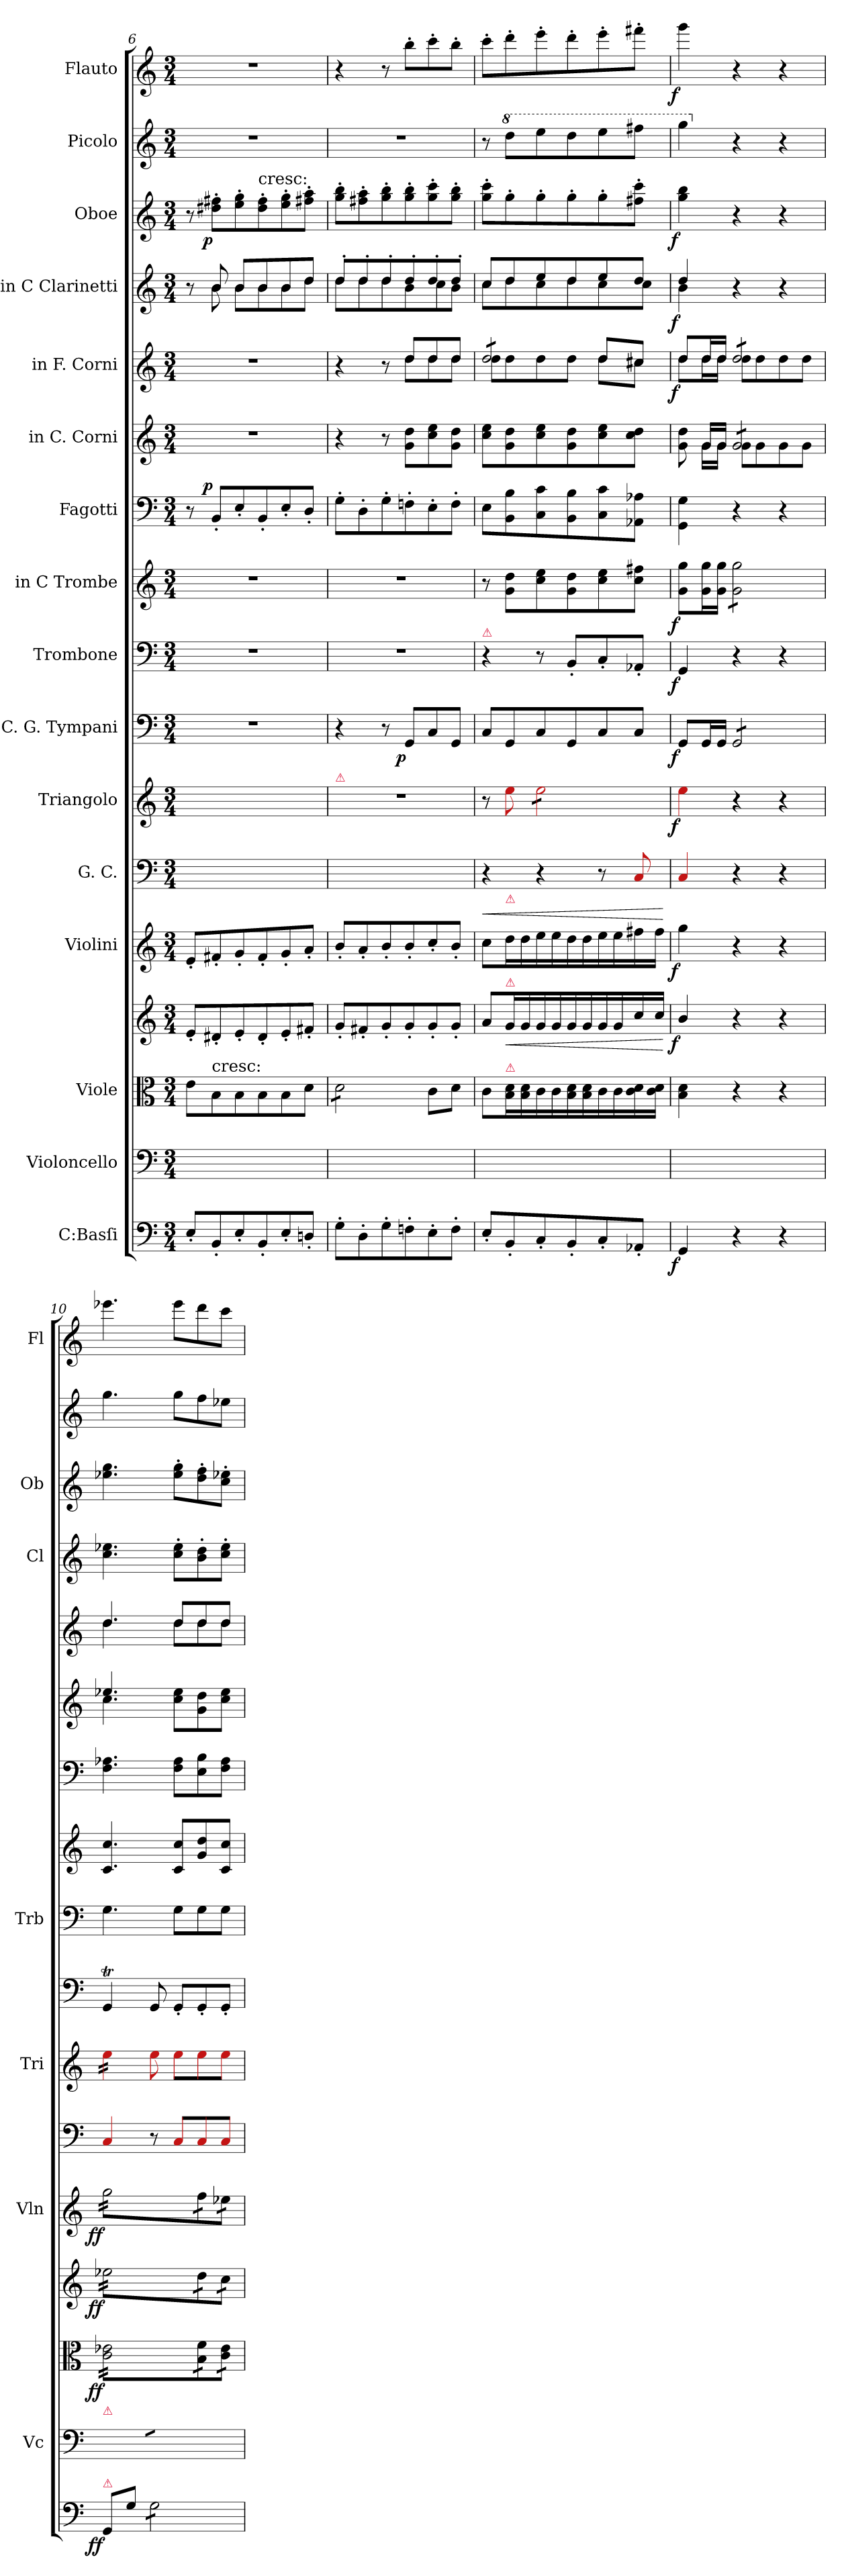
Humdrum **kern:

**kern	**dynam	**kern	**kern	**dynam	**kern	**dynam	**kern	**dynam	**kern	**kern	**dynam	**kern	**dynam	**kern	**dynam	**kern	**dynam	**kern	**dynam	**kern	**dynam	**kern	**dynam	**kern	**dynam	**kern	**dynam	**kern	**kern	**dynam
*part17	*part17	*part16	*part15	*part15	*part14	*part14	*part13	*part13	*part12	*part11	*part11	*part10	*part10	*part9	*part9	*part8	*part8	*part7	*part7	*part6	*part6	*part5	*part5	*part4	*part4	*part3	*part3	*part2	*part1	*part1
*staff17	*staff17	*staff16	*staff15	*staff15	*staff14	*staff14	*staff13	*staff13	*staff12	*staff11	*staff11	*staff10	*staff10	*staff9	*staff9	*staff8	*staff8	*staff7	*staff7	*staff6	*staff6	*staff5	*staff5	*staff4	*staff4	*staff3	*staff3	*staff2	*staff1	*staff1
*I"C:Basſi	*	*I"Violoncello	*I"Viole	*	*	*	*I"Violini	*	*I"G. C.	*I"Triangolo	*	*I"C. G. Tympani	*	*I"Trombone	*	*I"in C Trombe	*	*I"Fagotti	*	*I"in C. Corni	*	*I"in F. Corni	*	*I"in C Clarinetti	*	*I"Oboe	*	*I"Picolo	*I"Flauto	*
*	*	*I'Vc	*	*	*	*	*I'Vln	*	*	*I'Tri	*	*	*	*I'Trb	*	*	*	*	*	*	*	*	*	*I'Cl	*	*I'Ob	*	*	*I'Fl	*
*clefF4	*	*clefF4	*clefC3	*	*clefG2	*	*clefG2	*	*clefF4	*clefG2	*	*clefF4	*	*clefF4	*	*clefG2	*	*clefF4	*	*clefG2	*	*clefG2	*	*clefG2	*	*clefG2	*	*clefG2	*clefG2	*
*	*	*	*	*	*	*	*	*	*	*	*	*	*	*	*	*	*	*	*	*	*	*ITrd4c7	*	*	*	*	*	*	*	*
*k[]	*	*k[]	*k[]	*	*k[]	*	*k[]	*	*k[]	*k[]	*	*k[]	*	*k[]	*	*k[]	*	*k[]	*	*k[]	*	*k[b-]	*	*k[]	*	*k[]	*	*k[]	*k[]	*
*M3/4	*	*M3/4	*M3/4	*	*M3/4	*	*M3/4	*	*M3/4	*M3/4	*	*M3/4	*	*M3/4	*	*M3/4	*	*M3/4	*	*M3/4	*	*M3/4	*	*M3/4	*	*M3/4	*	*M3/4	*M3/4	*
=6	=6	=6	=6	=6	=6	=6	=6	=6	=6	=6	=6	=6	=6	=6	=6	=6	=6	=6	=6	=6	=6	=6	=6	=6	=6	=6	=6	=6	=6	=6
*	*	*	*	*	*	*	*	*	*	*	*	*	*	*	*	*	*	*	*	*	*	*	*	*^	*	*	*	*	*	*
8E'/L	.	8E'/Lyy	8e\L	.	8e'/L	.	8e'/L	.	2.ryy	2.ryy	.	2.r	.	2.r	.	2.r	.	8r	.	2.r	.	2.r	.	8r	8ryy	.	8r	.	2.r	2.r	.
!	!	!	!LO:TX:t=cresc&colon;	!	!	!	!	!	!	!	!	!	!	!	!	!	!	!	!	!	!	!	!	!	!	!	!	!	!	!	!
!	!	!	!	!	!	!	!	!	!	!	!	!	!	!	!	!	!	!	!LO:DY:a:rj	!	!	!	!	!	!	!	!	!LO:DY:rj	!	!	!
8BB'/	.	8BB'/yy	8B\	.	8d#X'/	.	8f#X'/	.	.	.	.	.	.	.	.	.	.	8BB'/L	p	.	.	.	.	8b/	8b\	.	8dd#X'\ 8ff#X'\L	p	.	.	.
8E'/	.	8E'/yy	8B\	.	8e'/	.	8g'/	.	.	.	.	.	.	.	.	.	.	8E'/	.	.	.	.	.	8b/L	8b\L	.	8ee'\ 8gg'\	.	.	.	.
!	!	!	!	!	!	!	!	!	!	!	!	!	!	!	!	!	!	!	!	!	!	!	!	!	!	!	!LO:TX:t=cresc&colon;	!	!	!	!
8BB'/	.	8BB'/yy	8B\	.	8d#'/	.	8f#'/	.	.	.	.	.	.	.	.	.	.	8BB'/	.	.	.	.	.	8b/	8b\	.	8dd#'\ 8ff#'\	.	.	.	.
8E'/	.	8E'/yy	8B\	.	8e'/	.	8g'/	.	.	.	.	.	.	.	.	.	.	8E'/	.	.	.	.	.	8b/	8b\	.	8ee'\ 8gg'\	.	.	.	.
8Dn'/J	.	8Dn'/Jyy	8d\J	.	8f#X'/J	.	8a'/J	.	.	.	.	.	.	.	.	.	.	8D'/J	.	.	.	.	.	8dd/J	8dd\J	.	8ff#X'\ 8aa'\J	.	.	.	.
=7	=7	=7	=7	=7	=7	=7	=7	=7	=7	=7	=7	=7	=7	=7	=7	=7	=7	=7	=7	=7	=7	=7	=7	=7	=7	=7	=7	=7	=7	=7	=7
*	*	*	*	*	*	*	*	*	*	*	*	*	*	*	*	*	*	*	*	*	*	*^	*	*	*	*	*	*	*	*	*
!	!	!	!	!	!	!	!	!	!	!LO:TX:a:color=crimson:t=⚠	!	!	!	!	!	!	!	!	!	!	!	!	!	!	!	!	!	!	!	!	!	!
*	*	*	*tremolo	*	*	*	*	*	*	*	*	*	*	*	*	*	*	*	*	*	*	*	*	*	*	*	*	*	*	*	*	*
8G'\L	.	8G'\Lyy	8d\L	.	8g'/L	.	8b'/L	.	2.ryy	2.r	.	4r	.	2.r	.	2.r	.	8G'\L	.	4r	.	4r	4ryy	.	8dd'/L	8dd\L	.	8gg'\ 8bb'\L	.	2.r	4r	.
8D'\	.	8D'\yy	8d\	.	8f#X'/	.	8a'/	.	.	.	.	.	.	.	.	.	.	8D'\	.	.	.	.	.	.	8dd'/	8dd\	.	8ff#X'\ 8aa'\	.	.	.	.
8G'\	.	8G'\yy	8d\	.	8g'/	.	8b'/	.	.	.	.	8r	.	.	.	.	.	8G'\	.	8r	.	8r	8ryy	.	8dd'/	8dd\	.	8gg'\ 8bb'\	.	.	8r	.
!	!	!	!	!	!	!	!	!	!	!	!	!	!LO:DY:rj	!	!	!	!	!	!	!	!	!	!	!	!	!	!	!	!	!	!	!
8Fn'\	.	8Fn'\yy	8d\J	.	8g'/	.	8b'/	.	.	.	.	8GG/L	p	.	.	.	.	8Fn'\	.	8g\ 8dd\L	.	8g/L	8g\L	.	8dd'/	8b\	.	8gg'\ 8bb'\	.	.	8bb'\L	.
*	*	*	*Xtremolo	*	*	*	*	*	*	*	*	*	*	*	*	*	*	*	*	*	*	*	*	*	*	*	*	*	*	*	*	*
8E'\	.	8E'\yy	8c\L	.	8g'/	.	8cc'/	.	.	.	.	8C/	.	.	.	.	.	8E'\	.	8cc\ 8ee\	.	8g/	8g\	.	8dd'/	8cc\	.	8gg'\ 8ccc'\	.	.	8ccc'\	.
8F'\J	.	8F'\Jyy	8d\J	.	8g'/J	.	8b'/J	.	.	.	.	8GG/J	.	.	.	.	.	8F'\J	.	8g\ 8dd\J	.	8g/J	8g\J	.	8dd'/J	8b\J	.	8gg'\ 8bb'\J	.	.	8bb'\J	.
=8	=8	=8	=8	=8	=8	=8	=8	=8	=8	=8	=8	=8	=8	=8	=8	=8	=8	=8	=8	=8	=8	=8	=8	=8	=8	=8	=8	=8	=8	=8	=8	=8
!	!	!	!	!	!	!	!	!	!	!	!	!	!	!	!	!	!	!	!	!	!	!LO:TX:a:color=crimson:t=⚠	!	!	!	!	!	!	!	!	!	!
!	!	!	!	!	!	!	!	!	!	!	!	!	!	!LO:TX:a:color=crimson:t=⚠	!	!	!	!	!	!	!	!	!	!	!	!	!	!	!	!	!	!
!	!	!	!	!	!	!	!	!LO:HP:a	!	!	!	!	!	!	!	!	!	!	!	!	!	!	!	!	!	!	!	!	!	!	!	!
*	*	*	*	*	*	*	*	*	*	*	*	*	*	*	*	*	*	*	*	*	*	*tremolo	*	*	*	*	*	*	*	*	*	*
8E'/L	.	8E'/Lyy	8c\L	.	8a/L	.	8cc\L	<	4r	8r	.	8C/L	.	4r	.	8r	.	8E\L	.	8cc\ 8ee\L	.	8g/L	8g\L	.	8cc/L	8cc\L	.	8gg'\ 8ccc'\L	.	8r	8ccc'\L	.
!	!	!	!	!	!	!LO:HP:b	!	!	!	!	!	!	!	!	!	!	!	!	!	!	!	!	!	!	!	!	!	!	!	!	!	!
*	*	*	*	*	*	*	*	*	*	*	*	*	*	*	*	*	*	*	*	*	*	*	*	*	*	*	*	*	*	*8va	*	*
!	!	!	!	!	!	!	!LO:TX:a:color=crimson:t=⚠	!	!	!	!	!	!	!	!	!	!	!	!	!	!	!	!	!	!	!	!	!	!	!	!	!
!	!	!	!	!	!LO:TX:a:color=crimson:t=⚠	!	!	!	!	!	!	!	!	!	!	!	!	!	!	!	!	!	!	!	!	!	!	!	!	!	!	!
!	!	!	!LO:TX:a:color=crimson:t=⚠	!	!	!	!	!	!	!	!	!	!	!	!	!	!	!	!	!	!	!	!	!	!	!	!	!	!	!	!	!
8BB'/	.	8BB'/yy	16B\ 16d\L	.	16g/L	<	16dd\L	.	.	8Ree\	.	8GG/	.	.	.	8g\ 8dd\L	.	8BB\ 8B\	.	8g\ 8dd\	.	8g/	8g\	.	8dd/	8dd\	.	8gg'\	.	8ddd\L	8ddd'\	.
.	.	.	16B\ 16d\	.	16g/	.	16dd\	.	.	.	.	.	.	.	.	.	.	.	.	.	.	.	.	.	.	.	.	.	.	.	.	.
!	!	!	!	!	!	!	!	!	!	!LO:TX:a:color=crimson:t=⚠	!	!	!	!	!	!	!	!	!	!	!	!	!	!	!	!	!	!	!	!	!	!
*	*	*	*	*	*	*	*	*	*	*tremolo	*	*	*	*	*	*	*	*	*	*	*	*	*	*	*	*	*	*	*	*	*	*
8C'/	.	8C'/yy	16c\	.	16g/	.	16ee\	.	4r	8Ree\L	.	8C/	.	8r	.	8cc\ 8ee\	.	8C\ 8c\	.	8cc\ 8ee\	.	8g/	8g\	.	8ee/	8cc\	.	8gg'\	.	8eee\	8eee'\	.
.	.	.	16c\	.	16g/	.	16ee\	.	.	.	.	.	.	.	.	.	.	.	.	.	.	.	.	.	.	.	.	.	.	.	.	.
8BB'/	.	8BB'/yy	16B\ 16d\	.	16g/	.	16dd\	.	.	8Ree\	.	8GG/	.	8BB'/L	.	8g\ 8dd\	.	8BB\ 8B\	.	8g\ 8dd\	.	8g/J	8g\J	.	8dd/	8dd\	.	8gg'\	.	8ddd\	8ddd'\	.
*	*	*	*	*	*	*	*	*	*	*	*	*	*	*	*	*	*	*	*	*	*	*Xtremolo	*	*	*	*	*	*	*	*	*	*
.	.	.	16B\ 16d\	.	16g/	.	16dd\	.	.	.	.	.	.	.	.	.	.	.	.	.	.	.	.	.	.	.	.	.	.	.	.	.
8C'/	.	8C'/yy	16c\	.	16g/	.	16ee\	.	8r	8Ree\	.	8C/	.	8C'/	.	8cc\ 8ee\	.	8C\ 8c\	.	8cc\ 8ee\	.	8g/L	8g\L	.	8ee/	8cc\	.	8gg'\	.	8eee\	8eee'\	.
.	.	.	16c\	.	16g/	.	16ee\	.	.	.	.	.	.	.	.	.	.	.	.	.	.	.	.	.	.	.	.	.	.	.	.	.
8AA-X'/J	.	8AA-X'/Jyy	16c\ 16d\	.	16cc/	.	16ff#X\	.	8Ra/	8Ree\J	.	8C/J	.	8AA-X'/J	.	8cc\ 8ff#X\J	.	8AA-X\ 8A-X\J	.	8cc\ 8dd\J	.	8f#X/J	8f#X\J	.	8dd/J	8cc\J	.	8ff#X'\ 8ccc'\J	.	8fff#X\J	8fff#X'\J	.
*	*	*	*	*	*	*	*	*	*	*Xtremolo	*	*	*	*	*	*	*	*	*	*	*	*	*	*	*	*	*	*	*	*	*	*
.	.	.	16c\ 16d\JJ	.	16cc/JJ	.	16ff#\JJ	.	.	.	.	.	.	.	.	.	.	.	.	.	.	.	.	.	.	.	.	.	.	.	.	.
*	*	*	*	*	*	*	*	*	*	*	*	*	*	*	*	*	*	*	*	*	*	*v	*v	*	*	*	*	*	*	*	*	*
*	*	*	*	*	*	*	*	*	*	*	*	*	*	*	*	*	*	*	*	*	*	*	*	*v	*v	*	*	*	*	*	*
.	.	.	.	.	.	[	.	[	.	.	.	.	.	.	.	.	.	.	.	.	.	.	.	.	.	.	.	.	.	.
=9	=9	=9	=9	=9	=9	=9	=9	=9	=9	=9	=9	=9	=9	=9	=9	=9	=9	=9	=9	=9	=9	=9	=9	=9	=9	=9	=9	=9	=9	=9
*	*	*	*	*	*	*	*	*	*	*	*	*	*	*	*	*	*	*	*	*^	*	*^	*	*^	*	*	*	*	*	*
!	!LO:DY:rj	!	!	!	!	!LO:DY:rj	!	!LO:DY:rj	!	!	!LO:DY:rj	!	!LO:DY:rj	!	!LO:DY:rj	!	!LO:DY:rj	!	!	!	!	!	!	!	!LO:DY:rj	!	!	!LO:DY:rj	!	!LO:DY:rj	!	!	!LO:DY:rj
4GG/	f	4GG/yy	4B\ 4d\	.	4b/	f	4gg\	f	4Ra/	4Ree\	f	8GG/L	f	4GG/	f	8g\ 8gg\L	f	4GG\ 4G\	.	8g\ 8dd\	8ryy	.	8g/L	8g\L	f	4dd/	4b\	f	4gg\ 4bb\	f	4ggg\	4ggg\	f
.	.	.	.	.	.	.	.	.	.	.	.	16GG/L	.	.	.	16g\ 16gg\L	.	.	.	16g/LL	16g\LL	.	16g/L	16g\L	.	.	.	.	.	.	.	.	.
.	.	.	.	.	.	.	.	.	.	.	.	16GG/JJ	.	.	.	16g\ 16gg\JJ	.	.	.	16g/JJ	16g\JJ	.	16g/JJ	16g\JJ	.	.	.	.	.	.	.	.	.
*	*	*	*	*	*	*	*	*	*	*	*	*	*	*	*	*	*	*	*	*	*	*	*	*	*	*	*	*	*	*	*X8va	*	*
!	!	!	!	!	!	!	!	!	!	!	!	!	!	!	!	!	!	!	!	!LO:TX:a:color=crimson:t=⚠	!	!	!	!	!	!	!	!	!	!	!	!	!
!	!	!	!	!	!	!	!	!	!	!	!	!	!	!	!	!LO:TX:a:color=crimson:t=⚠	!	!	!	!	!	!	!	!	!	!	!	!	!	!	!	!	!
*	*	*	*	*	*	*	*	*	*	*	*	*tremolo	*	*	*	*	*	*	*	*	*	*	*	*	*	*	*	*	*	*	*	*	*
*	*	*	*	*	*	*	*	*	*	*	*	*	*	*	*	*tremolo	*	*	*	*	*	*	*	*	*	*	*	*	*	*	*	*	*
*	*	*	*	*	*	*	*	*	*	*	*	*	*	*	*	*	*	*	*	*tremolo	*	*	*	*	*	*	*	*	*	*	*	*	*
*	*	*	*	*	*	*	*	*	*	*	*	*	*	*	*	*	*	*	*	*	*	*	*tremolo	*	*	*	*	*	*	*	*	*	*
4r	.	4ryy	4r	.	4r	.	4r	.	4r	4r	.	8GG/L	.	4r	.	8g\ 8gg\L	.	4r	.	8g/L	8g\L	.	8g/L	8g\L	.	4r	4ryy	.	4r	.	4r	4r	.
.	.	.	.	.	.	.	.	.	.	.	.	8GG/	.	.	.	8g\ 8gg\	.	.	.	8g/	8g\	.	8g/	8g\	.	.	.	.	.	.	.	.	.
4r	.	4ryy	4r	.	4r	.	4r	.	4r	4r	.	8GG/	.	4r	.	8g\ 8gg\	.	4r	.	8g/	8g\	.	8g/	8g\	.	4r	4ryy	.	4r	.	4r	4r	.
.	.	.	.	.	.	.	.	.	.	.	.	8GG/J	.	.	.	8g\ 8gg\J	.	.	.	8g/J	8g\J	.	8g/J	8g\J	.	.	.	.	.	.	.	.	.
*	*	*	*	*	*	*	*	*	*	*	*	*	*	*	*	*	*	*	*	*	*	*	*Xtremolo	*	*	*	*	*	*	*	*	*	*
*	*	*	*	*	*	*	*	*	*	*	*	*	*	*	*	*	*	*	*	*Xtremolo	*	*	*	*	*	*	*	*	*	*	*	*	*
*	*	*	*	*	*	*	*	*	*	*	*	*	*	*	*	*Xtremolo	*	*	*	*	*	*	*	*	*	*	*	*	*	*	*	*	*
*	*	*	*	*	*	*	*	*	*	*	*	*Xtremolo	*	*	*	*	*	*	*	*	*	*	*	*	*	*	*	*	*	*	*	*	*
=10	=10	=10	=10	=10	=10	=10	=10	=10	=10	=10	=10	=10	=10	=10	=10	=10	=10	=10	=10	=10	=10	=10	=10	=10	=10	=10	=10	=10	=10	=10	=10	=10	=10
!	!	!	!	!	!	!	!LO:TX:a:t=divisi 8va	!	!	!	!	!	!	!	!	!	!	!	!	!	!	!	!	!	!	!	!	!	!	!	!	!	!
!	!	!	!	!	!LO:TX:a:t=divisi 8va	!	!	!	!	!	!	!	!	!	!	!	!	!	!	!	!	!	!	!	!	!	!	!	!	!	!	!	!
!	!	!LO:TX:a:color=crimson:t=⚠	!	!	!	!	!	!	!	!	!	!	!	!	!	!	!	!	!	!	!	!	!	!	!	!	!	!	!	!	!	!	!
!LO:TX:a:color=crimson:t=⚠	!	!	!	!	!	!	!	!	!	!	!	!	!	!	!	!	!	!	!	!	!	!	!	!	!	!	!	!	!	!	!	!	!
!	!LO:DY:rj	!	!	!LO:DY:rj	!	!LO:DY:rj	!	!LO:DY:rj	!	!	!	!	!LO:DY:rj	!	!LO:DY:rj	!	!	!	!	!	!	!LO:DY:rj	!	!	!LO:DY:rj	!	!	!	!	!LO:DY:rj	!	!	!LO:DY:rj
*	*	*	*	*	*	*	*	*	*	*	*	*	*	*	*	*	*	*	*	*	*	*	*	*	*	*v	*v	*	*	*	*	*	*
*	*	*	*tremolo	*	*	*	*	*	*	*	*	*	*	*	*	*	*	*	*	*	*	*	*	*	*	*	*	*	*	*	*	*
*	*	*	*	*	*tremolo	*	*	*	*	*	*	*	*	*	*	*	*	*	*	*	*	*	*	*	*	*	*	*	*	*	*	*
*	*	*	*	*	*	*	*tremolo	*	*	*	*	*	*	*	*	*	*	*	*	*	*	*	*	*	*	*	*	*	*	*	*	*
*	*	*	*	*	*	*	*	*	*	*tremolo	*	*	*	*	*	*	*	*	*	*	*	*	*	*	*	*	*	*	*	*	*	*
8GG/L	ff	8GG/Lyy	16c\ 16e-X\LL	ff	16ee-X\LL	ff	16gg\LL	ff	4Ra/	16Ree\LL	.	4GGT/	fo	4.G\	fo	4.c/ 4.cc/	.	4.F\ 4.A-X\	.	4.ee-X/	4.cc\	ffo	4.g/	4.g\	ffo	4.cc\ 4.ee-X\	.	4.ee-X\ 4.gg\	ffo	4.gg\	4.eee-X\	ffo
.	.	.	16c\ 16e-X\	.	16ee-X\	.	16gg\	.	.	16Ree\	.	.	.	.	.	.	.	.	.	.	.	.	.	.	.	.	.	.	.	.	.	.
8G\J	.	8G\Jyy	16c\ 16e-X\	.	16ee-X\	.	16gg\	.	.	16Ree\	.	.	.	.	.	.	.	.	.	.	.	.	.	.	.	.	.	.	.	.	.	.
.	.	.	16c\ 16e-X\JJ	.	16ee-X\JJ	.	16gg\JJ	.	.	16Ree\JJ	.	.	.	.	.	.	.	.	.	.	.	.	.	.	.	.	.	.	.	.	.	.
*	*	*	*	*	*	*	*	*	*	*Xtremolo	*	*	*	*	*	*	*	*	*	*	*	*	*	*	*	*	*	*	*	*	*	*
!	!	!LO:TX:a:color=crimson:t=⚠	!	!	!	!	!	!	!	!	!	!	!	!	!	!	!	!	!	!	!	!	!	!	!	!	!	!	!	!	!	!
!LO:TX:a:color=crimson:t=⚠	!	!	!	!	!	!	!	!	!	!	!	!	!	!	!	!	!	!	!	!	!	!	!	!	!	!	!	!	!	!	!	!
*tremolo	*	*	*	*	*	*	*	*	*	*	*	*	*	*	*	*	*	*	*	*	*	*	*	*	*	*	*	*	*	*	*	*
*	*	*tremolo	*	*	*	*	*	*	*	*	*	*	*	*	*	*	*	*	*	*	*	*	*	*	*	*	*	*	*	*	*	*
8G\L	.	8G\yyL	16c\ 16e-\LL	.	16ee-\LL	.	16gg\LL	.	8r	8Ree\	.	8GG/	.	.	.	.	.	.	.	.	.	.	.	.	.	.	.	.	.	.	.	.
.	.	.	16c\ 16e-\	.	16ee-\	.	16gg\	.	.	.	.	.	.	.	.	.	.	.	.	.	.	.	.	.	.	.	.	.	.	.	.	.
8G\	.	8G\yy	16c\ 16e-\	.	16ee-\	.	16gg\	.	8Ra/L	8Ree\L	.	8GG'/L	.	8G\L	.	8c/ 8cc/L	.	8F\ 8A-\L	.	8cc\ 8ee-\L	8ryy	.	8g/L	8g\L	.	8cc'\ 8ee-'\L	.	8ee-'\ 8gg'\L	.	8gg\L	8eee-\L	.
.	.	.	16c\ 16e-\JJ	.	16ee-\JJ	.	16gg\JJ	.	.	.	.	.	.	.	.	.	.	.	.	.	.	.	.	.	.	.	.	.	.	.	.	.
8G\	.	8G\yy	16B\ 16f\	.	16dd\	.	16ff\	.	8Ra/	8Ree\	.	8GG'/	.	8G\	.	8g/ 8dd/	.	8E\ 8B\	.	8g\ 8dd\	4ryy	.	8g/	8g\	.	8b'\ 8dd'\	.	8dd'\ 8ff'\	.	8ff\	8ddd\	.
.	.	.	16B\ 16f\	.	16dd\	.	16ff\	.	.	.	.	.	.	.	.	.	.	.	.	.	.	.	.	.	.	.	.	.	.	.	.	.
8G\J	.	8G\yyJ	16c\ 16e-\	.	16cc\	.	16ee-X\	.	8Ra/J	8Ree\J	.	8GG'/J	.	8G\J	.	8c/ 8cc/J	.	8F\ 8A-\J	.	8cc\ 8ee-\J	.	.	8g/J	8g\J	.	8cc'\ 8ee-'\J	.	8cc'\ 8ee-X'\J	.	8ee-X\J	8ccc\J	.
*	*	*Xtremolo	*	*	*	*	*	*	*	*	*	*	*	*	*	*	*	*	*	*	*	*	*	*	*	*	*	*	*	*	*	*
*Xtremolo	*	*	*	*	*	*	*	*	*	*	*	*	*	*	*	*	*	*	*	*	*	*	*	*	*	*	*	*	*	*	*	*
.	.	.	16c\ 16e-\JJ	.	16cc\JJ	.	16ee-X\JJ	.	.	.	.	.	.	.	.	.	.	.	.	.	.	.	.	.	.	.	.	.	.	.	.	.
*	*	*	*	*	*	*	*Xtremolo	*	*	*	*	*	*	*	*	*	*	*	*	*	*	*	*	*	*	*	*	*	*	*	*	*
*	*	*	*	*	*Xtremolo	*	*	*	*	*	*	*	*	*	*	*	*	*	*	*	*	*	*	*	*	*	*	*	*	*	*	*
*	*	*	*Xtremolo	*	*	*	*	*	*	*	*	*	*	*	*	*	*	*	*	*	*	*	*	*	*	*	*	*	*	*	*	*
*	*	*	*	*	*	*	*	*	*	*	*	*	*	*	*	*	*	*	*	*v	*v	*	*	*	*	*	*	*	*	*	*	*
*	*	*	*	*	*	*	*	*	*	*	*	*	*	*	*	*	*	*	*	*	*	*v	*v	*	*	*	*	*	*	*	*
=	=	=	=	=	=	=	=	=	=	=	=	=	=	=	=	=	=	=	=	=	=	=	=	=	=	=	=	=	=	=
*-	*-	*-	*-	*-	*-	*-	*-	*-	*-	*-	*-	*-	*-	*-	*-	*-	*-	*-	*-	*-	*-	*-	*-	*-	*-	*-	*-	*-	*-	*-
